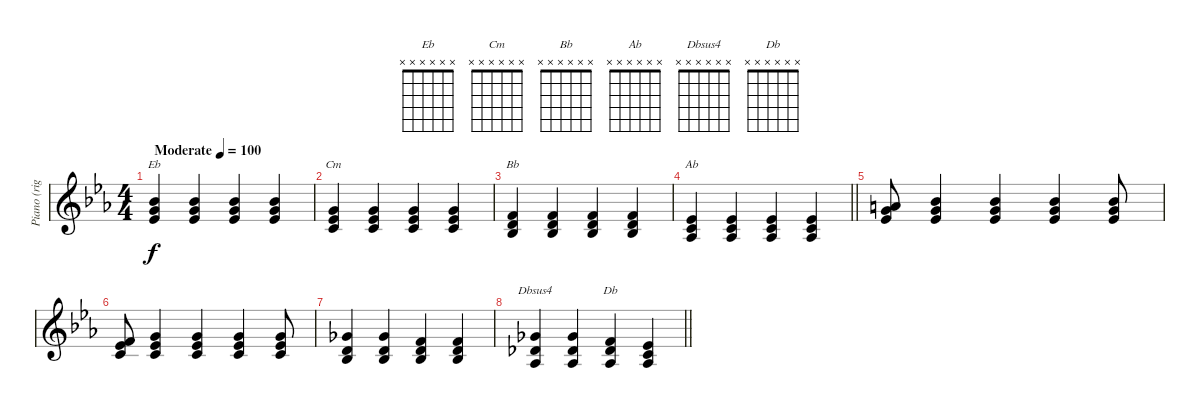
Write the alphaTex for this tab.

\track ("Piano (right)" "Piano (rig") {instrument acousticgrandpiano}
\staff {score}
\tuning (E5 B4 G4 D4 A3 E3) {hide}
\chord ("Eb" x x x x x x)
\chord ("Cm" x x x x x x)
\chord ("Bb" x x x x x x)
\chord ("Ab" x x x x x x)
\chord ("Dbsus4" x x x x x x)
\chord ("Db" x x x x x x)
\ts (4 4)
\tempo (100 "Moderate")
\clef g2
\ks eb
(3.3 1.4 10.5).4{ch "Eb" dy f instrument acousticgrandpiano} (3.3 1.4 10.5).4 (3.3 1.4 10.5).4 (3.3 1.4 10.5).4 |
(0.3 1.4 3.5).4{ch "Cm"} (0.3 1.4 3.5).4 (0.3 1.4 3.5).4 (0.3 1.4 3.5).4 |
(0.4 1.5 13.6).4{ch "Bb"} (0.4 1.5 13.6).4 (0.4 1.5 13.6).4 (0.4 1.5 13.6).4 |
\barLineRight lightlight
(1.4 3.5 4.6).4{ch "Ab"} (1.4 3.5 4.6).4 (1.4 3.5 4.6).4 (1.4 3.5 4.6).4 |
(1.4 10.5 17.6).8 (3.3 1.4 10.5).4 (3.3 1.4 10.5).4 (3.3 1.4 10.5).4 (3.3 1.4 10.5).8 |
(1.4 3.5 13.6).8 (0.3 1.4 3.5).4 (0.3 1.4 3.5).4 (0.3 1.4 3.5).4 (0.3 1.4 3.5).8 |
(0.4 1.5 14.6).4 (0.4 1.5 14.6).4 (0.4 1.5 13.6).4 (0.4 1.5 13.6).4 |
\barLineRight lightlight
(4.4 4.5 4.6).4{ch "Dbsus4"} (4.4 4.5 4.6).4 (3.4 4.5 4.6).4{ch "Db"} (1.4 3.5 4.6).4
